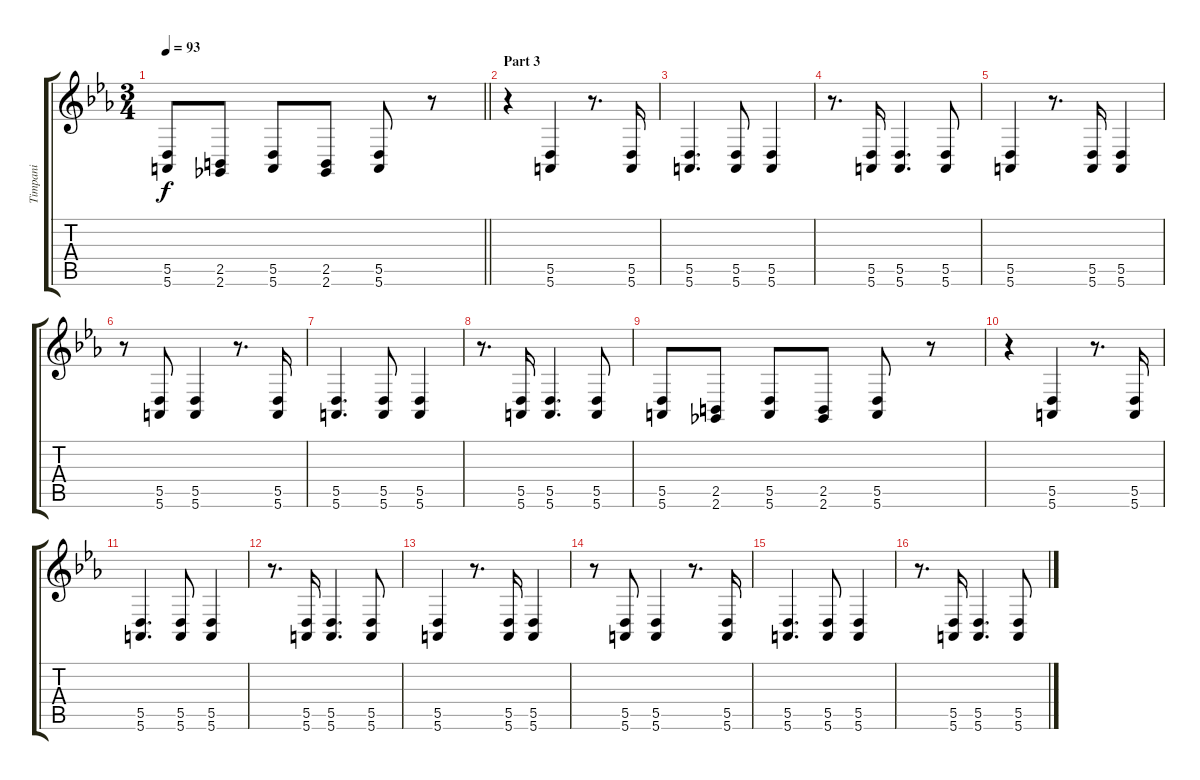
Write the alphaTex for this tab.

\track ("Timpani" "Timpani") {instrument timpani}
\staff {score tabs}
\tuning (E4 B3 G3 D3 A2 E2) {hide}
\ts (3 4)
\tempo 93
\clef g2
\barLineRight lightlight
\ks cminor
(5.5 5.6).8{dy f} (2.5 2.6).8 (5.5 5.6).8 (2.5 2.6).8 (5.5 5.6).8 r.8 |
\section ("" "Part 3")
r.4 (5.5 5.6).4 r.8{d} (5.5 5.6).16 |
(5.5 5.6).4{d} (5.5 5.6).8 (5.5 5.6).4 |
r.8{d} (5.5 5.6).16 (5.5 5.6).4{d} (5.5 5.6).8 |
(5.5 5.6).4 r.8{d} (5.5 5.6).16 (5.5 5.6).4 |
r.8 (5.5 5.6).8 (5.5 5.6).4 r.8{d} (5.5 5.6).16 |
(5.5 5.6).4{d} (5.5 5.6).8 (5.5 5.6).4 |
r.8{d} (5.5 5.6).16 (5.5 5.6).4{d} (5.5 5.6).8 |
(5.5 5.6).8 (2.5 2.6).8 (5.5 5.6).8 (2.5 2.6).8 (5.5 5.6).8 r.8 |
r.4 (5.5 5.6).4 r.8{d} (5.5 5.6).16 |
(5.5 5.6).4{d} (5.5 5.6).8 (5.5 5.6).4 |
r.8{d} (5.5 5.6).16 (5.5 5.6).4{d} (5.5 5.6).8 |
(5.5 5.6).4 r.8{d} (5.5 5.6).16 (5.5 5.6).4 |
r.8 (5.5 5.6).8 (5.5 5.6).4 r.8{d} (5.5 5.6).16 |
(5.5 5.6).4{d} (5.5 5.6).8 (5.5 5.6).4 |
r.8{d} (5.5 5.6).16 (5.5 5.6).4{d} (5.5 5.6).8
